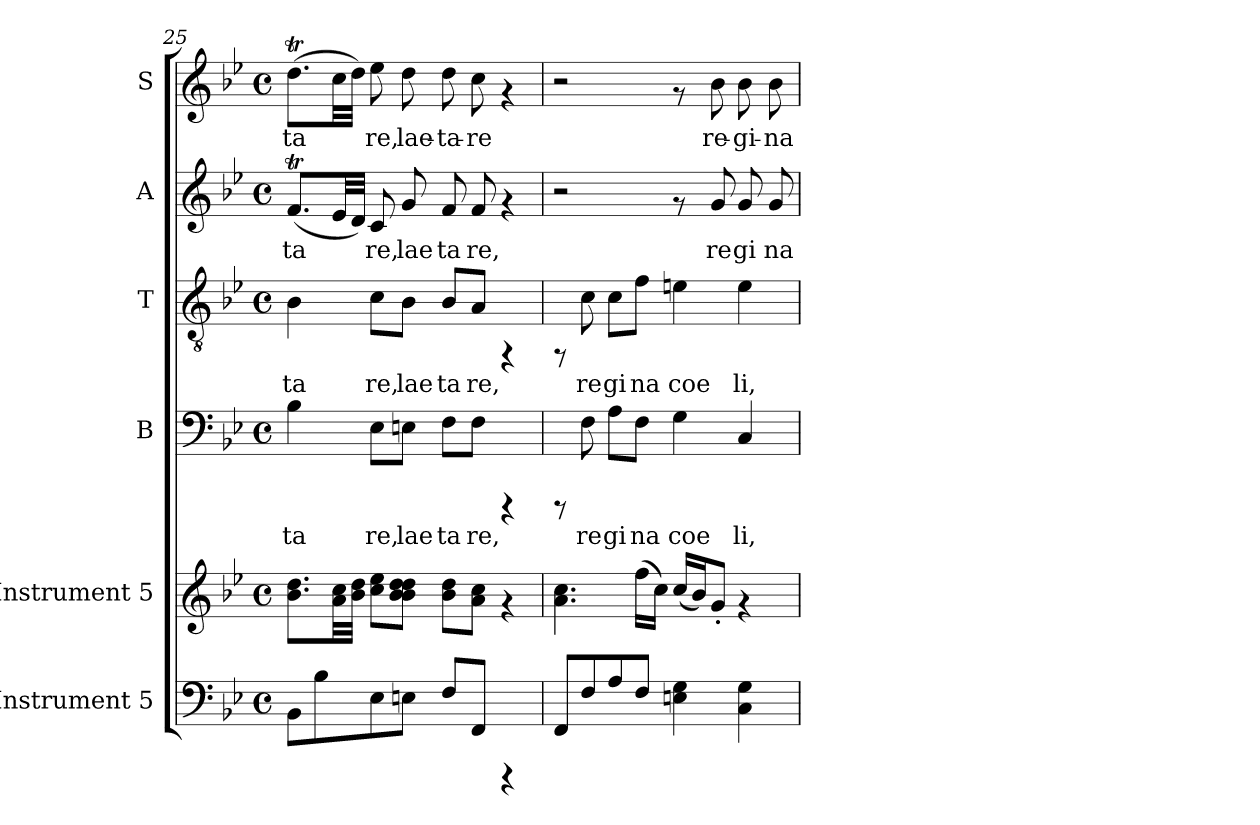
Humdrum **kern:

**kern	**kern	**kern	**text	**kern	**text	**kern	**text	**kern	**text
*part6	*part5	*part4	*part4	*part3	*part3	*part2	*part2	*part1	*part1
*staff6	*staff5	*staff4	*staff4	*staff3	*staff3	*staff2	*staff2	*staff1	*staff1
*I"Instrument 5	*I"Instrument 5	*I"B	*	*I"T	*	*I"A	*	*I"S	*
*	*	*I'B	*	*I'T	*	*I'A	*	*I'S	*
!!LO:LB:g=z
*clefF4	*clefG2	*clefF4	*	*clefGv2	*	*clefG2	*	*clefG2	*
*k[b-e-]	*k[b-e-]	*k[b-e-]	*	*k[b-e-]	*	*k[b-e-]	*	*k[b-e-]	*
*B-:	*B-:	*B-:	*	*B-:	*	*B-:	*	*B-:	*
*M4/4	*M4/4	*M4/4	*	*M4/4	*	*M4/4	*	*M4/4	*
*met(c)	*met(c)	*met(c)	*	*met(c)	*	*met(c)	*	*met(c)	*
=25	=25	=25	=25	=25	=25	=25	=25	=25	=25
!	!	!	!LO:LY:b:cj	!	!LO:LY:b:cj	!	!LO:LY:b:cj	!	!LO:LY:b:cj
8BB-\L	8.b-\ 8.dd\L	4B-\	ta	4B-\	ta	(<8.fT/L	ta	(>8.ddt\L	ta-
8B-\	.	.	.	.	.	.	.	.	.
!	!	!	!	!	!	!	!LO:LY:b:cj	!	!LO:LY:b:cj
.	32a\ 32cc\	.	.	.	.	32e-/	.	32cc\	--
!	!	!	!	!	!	!	!LO:LY:b:cj	!	!LO:LY:b:cj
.	32b-\ 32dd\J	.	.	.	.	32d/J)	.	32dd\J)	--
!	!	!	!LO:LY:b:cj	!	!LO:LY:b:cj	!	!LO:LY:b:cj	!	!LO:LY:b:cj
8E-\	8ee-\ 8cc\L	8E-\L	re,	8c\L	re,	8c/	re,	8ee-\	-re,
!	!	!	!LO:LY:b:cj	!	!LO:LY:b:cj	!	!LO:LY:b:cj	!	!LO:LY:b:cj
8En\J	8dd\ 8b-\ 8b-\ 8dd\J	8En\J	lae	8B-\J	lae	8g/	lae	8dd\	lae-
!	!	!	!LO:LY:b:cj	!	!LO:LY:b:cj	!	!LO:LY:b:cj	!	!LO:LY:b:cj
8F/L	8b-\ 8dd\L	8F\L	ta	8B-/L	ta	8f/	ta	8dd\	-ta-
!	!	!	!LO:LY:b:cj	!	!LO:LY:b:cj	!	!LO:LY:b:cj	!	!LO:LY:b:cj
8FF/J	8a\ 8cc\J	8F\J	re,	8A/J	re,	8f/	re,	8cc\	-re
4rCCC	4rf	4rCCC	.	4rFF	.	4rf	.	4rf	.
=26	=26	=26	=26	=26	=26	=26	=26	=26	=26
8FF/L	4.a\ 4.cc\	8rCCC	.	8rFF	.	2r	.	2r	.
!	!	!	!LO:LY:b:cj	!	!LO:LY:b:cj	!	!	!	!
8F/	.	8F\	re	8c\	re	.	.	.	.
!	!	!	!LO:LY:b:cj	!	!LO:LY:b:cj	!	!	!	!
8A/	.	8A\L	gi	8c\L	gi	.	.	.	.
!	!	!	!LO:LY:b:cj	!	!LO:LY:b:cj	!	!	!	!
8F/J	(>16ff\L	8F\J	na	8f\J	na	.	.	.	.
.	16cc\J)	.	.	.	.	.	.	.	.
!	!	!	!LO:LY:b:cj	!	!LO:LY:b:cj	!	!	!	!
4G\ 4En\	(<16cc/L	4G\	coe	4en\	coe	8rf	.	8rf	.
.	16b-/)	.	.	.	.	.	.	.	.
!	!	!	!	!	!	!	!LO:LY:b:cj	!	!LO:LY:b:cj
.	8g'</J	.	.	.	.	8g/	re	8b-\	re-
!	!	!	!LO:LY:b:cj	!	!LO:LY:b:cj	!	!LO:LY:b:cj	!	!LO:LY:b:cj
4C\ 4G\	4rf	4C/	li,	4e\	li,	8g/	gi	8b-\	-gi-
!	!	!	!	!	!	!	!LO:LY:b:cj	!	!LO:LY:b:cj
.	.	.	.	.	.	8g/	na	8b-\	-na
=	=	=	=	=	=	=	=	=	=
*-	*-	*-	*-	*-	*-	*-	*-	*-	*-
